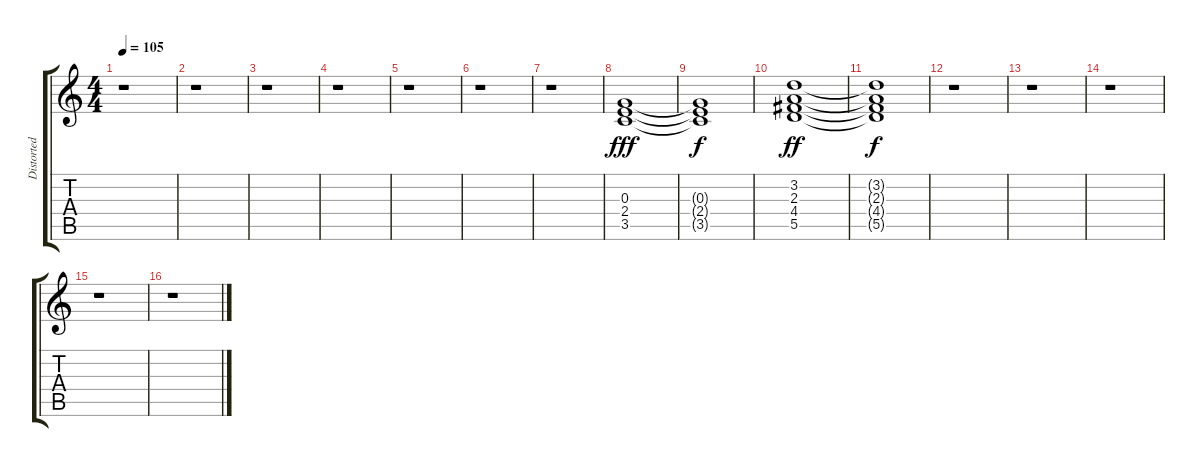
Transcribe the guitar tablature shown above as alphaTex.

\track ("Distorted Guitar" "Distorted ") {instrument distortionguitar}
\staff {score tabs}
\tuning (E4 B3 G3 D3 A2 E2) {hide}
\ts (4 4)
\tempo 105
\clef g2
\ks c
r.1{dy fff} |
r.1 |
r.1 |
r.1 |
r.1 |
r.1 |
r.1 |
(0.3 2.4 3.5).1{volume 0 balance 0} |
(0.3{t} 2.4{t} 3.5{t}).1{dy f} |
(3.2 2.3 4.4 5.5).1{dy ff volume 11} |
(3.2{t} 2.3{t} 4.4{t} 5.5{t}).1{dy f} |
r.1 |
r.1 |
r.1 |
r.1 |
r.1
